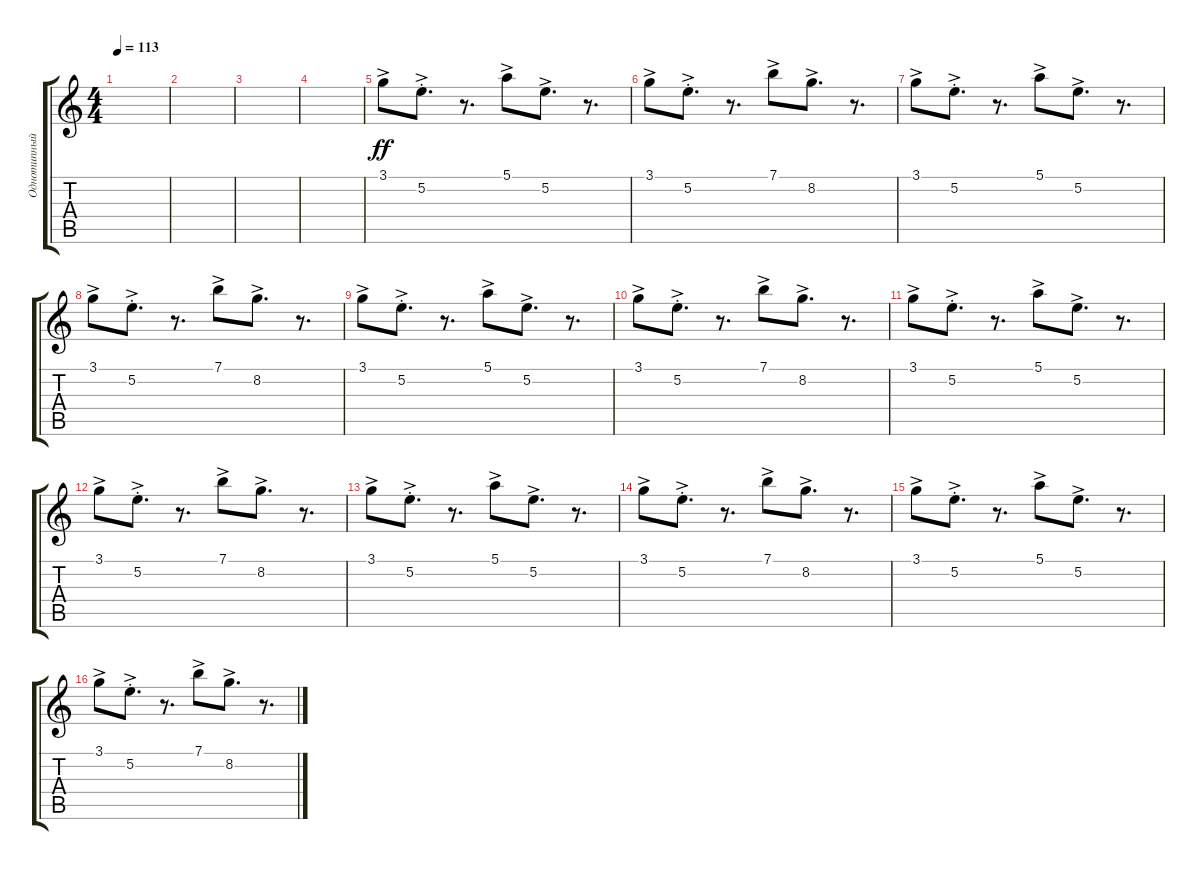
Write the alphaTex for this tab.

\track ("Однотипный " "Однотипный") {instrument electricguitarclean}
\staff {score tabs}
\tuning (E4 B3 G3 D3 A2 E2) {hide}
\ts (4 4)
\tempo 113
\clef g2
\ks c
|
|
|
|
3.1{ac}.8{dy ff instrument overdrivenguitar} 5.2{ac st}.8{d} r.8{d} 5.1{ac}.8 5.2{ac}.8{d} r.8{d} |
3.1{ac}.8 5.2{ac st}.8{d} r.8{d} 7.1{ac}.8 8.2{ac}.8{d} r.8{d} |
3.1{ac}.8 5.2{ac st}.8{d} r.8{d} 5.1{ac}.8 5.2{ac}.8{d} r.8{d} |
3.1{ac}.8 5.2{ac st}.8{d} r.8{d} 7.1{ac}.8 8.2{ac}.8{d} r.8{d} |
3.1{ac}.8 5.2{ac st}.8{d} r.8{d} 5.1{ac}.8 5.2{ac}.8{d} r.8{d} |
3.1{ac}.8 5.2{ac st}.8{d} r.8{d} 7.1{ac}.8 8.2{ac}.8{d} r.8{d} |
3.1{ac}.8 5.2{ac st}.8{d} r.8{d} 5.1{ac}.8 5.2{ac}.8{d} r.8{d} |
3.1{ac}.8 5.2{ac st}.8{d} r.8{d} 7.1{ac}.8 8.2{ac}.8{d} r.8{d} |
3.1{ac}.8 5.2{ac st}.8{d} r.8{d} 5.1{ac}.8 5.2{ac}.8{d} r.8{d} |
3.1{ac}.8 5.2{ac st}.8{d} r.8{d} 7.1{ac}.8 8.2{ac}.8{d} r.8{d} |
3.1{ac}.8 5.2{ac st}.8{d} r.8{d} 5.1{ac}.8 5.2{ac}.8{d} r.8{d} |
3.1{ac}.8 5.2{ac st}.8{d} r.8{d} 7.1{ac}.8 8.2{ac}.8{d} r.8{d}
